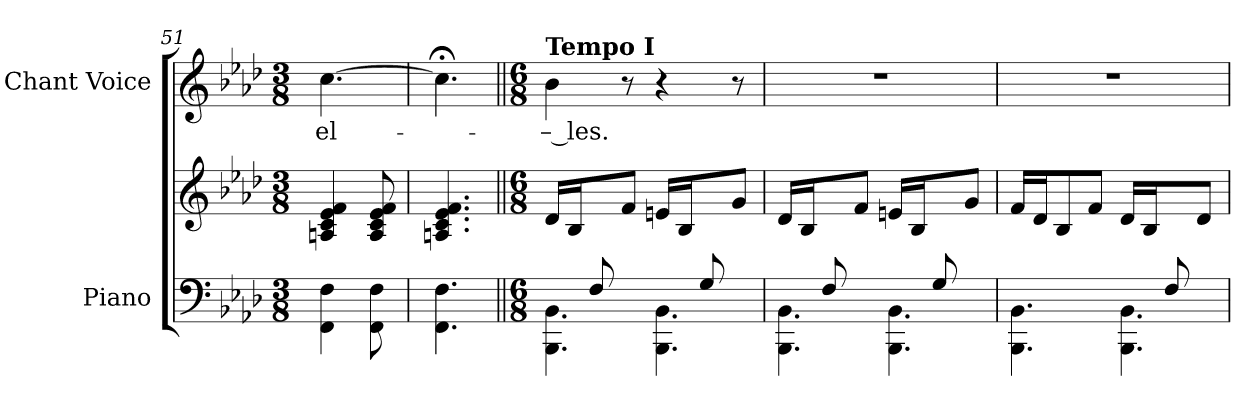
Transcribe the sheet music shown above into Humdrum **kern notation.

**kern	**kern	**kern	**text
*part2	*part2	*part1	*part1
*staff3	*staff2	*staff1	*staff1
*I"Piano	*	*I"Chant Voice	*
*I'Pno	*	*	*
*clefF4	*clefG2	*clefG2	*
*k[b-e-a-d-]	*k[b-e-a-d-]	*k[b-e-a-d-]	*
*M3/8	*M3/8	*M3/8	*
=51	=51	=51	=51
!	!	!	!LO:LY:b
4FF\ 4F\	4An/ 4c/ 4e-/ 4f/	[4.cc\	el-
8FF\ 8F\	8A/ 8c/ 8e-/ 8f/	.	.
=52	=52	=52	=52
4.FF\ 4.F\	4.An/ 4.c/ 4.e-/ 4.f/	4.cc;<\]	.
!!LO:LB:g=z
=53||	=53||	=53||	=53||
*M6/8	*M6/8	*M6/8	*
*^	*	*	*
!	!	!	!LO:TX:a:B:t=Tempo I	!
!	!	!	!	!LO:LY:b
8ryy	4.BBB-\ 4.BB-\	16d-/LL	4b-\	-– les.
.	.	16B-/J	.	.
8F/	.	8ryy	.	.
4ryy	.	8f/J	8r	.
.	4.BBB-\ 4.BB-\	16en/LL	4r	.
.	.	16B-/J	.	.
8G/	.	8ryy	.	.
8ryy	.	8g/J	8r	.
=54	=54	=54	=54	=54
8ryy	4.BBB-\ 4.BB-\	16d-/LL	2.r	.
.	.	16B-/J	.	.
8F/	.	8ryy	.	.
4ryy	.	8f/J	.	.
.	4.BBB-\ 4.BB-\	16en/LL	.	.
.	.	16B-/J	.	.
8G/	.	8ryy	.	.
8ryy	.	8g/J	.	.
=55	=55	=55	=55	=55
2ryy	4.BBB-\ 4.BB-\	16f/LL	2.r	.
.	.	16d-/J	.	.
.	.	8B-/	.	.
.	.	8f/J	.	.
.	4.BBB-\ 4.BB-\	16d-/LL	.	.
.	.	16B-/J	.	.
8F/	.	8ryy	.	.
8ryy	.	8d-/J	.	.
*v	*v	*	*	*
=	=	=	=
*-	*-	*-	*-
